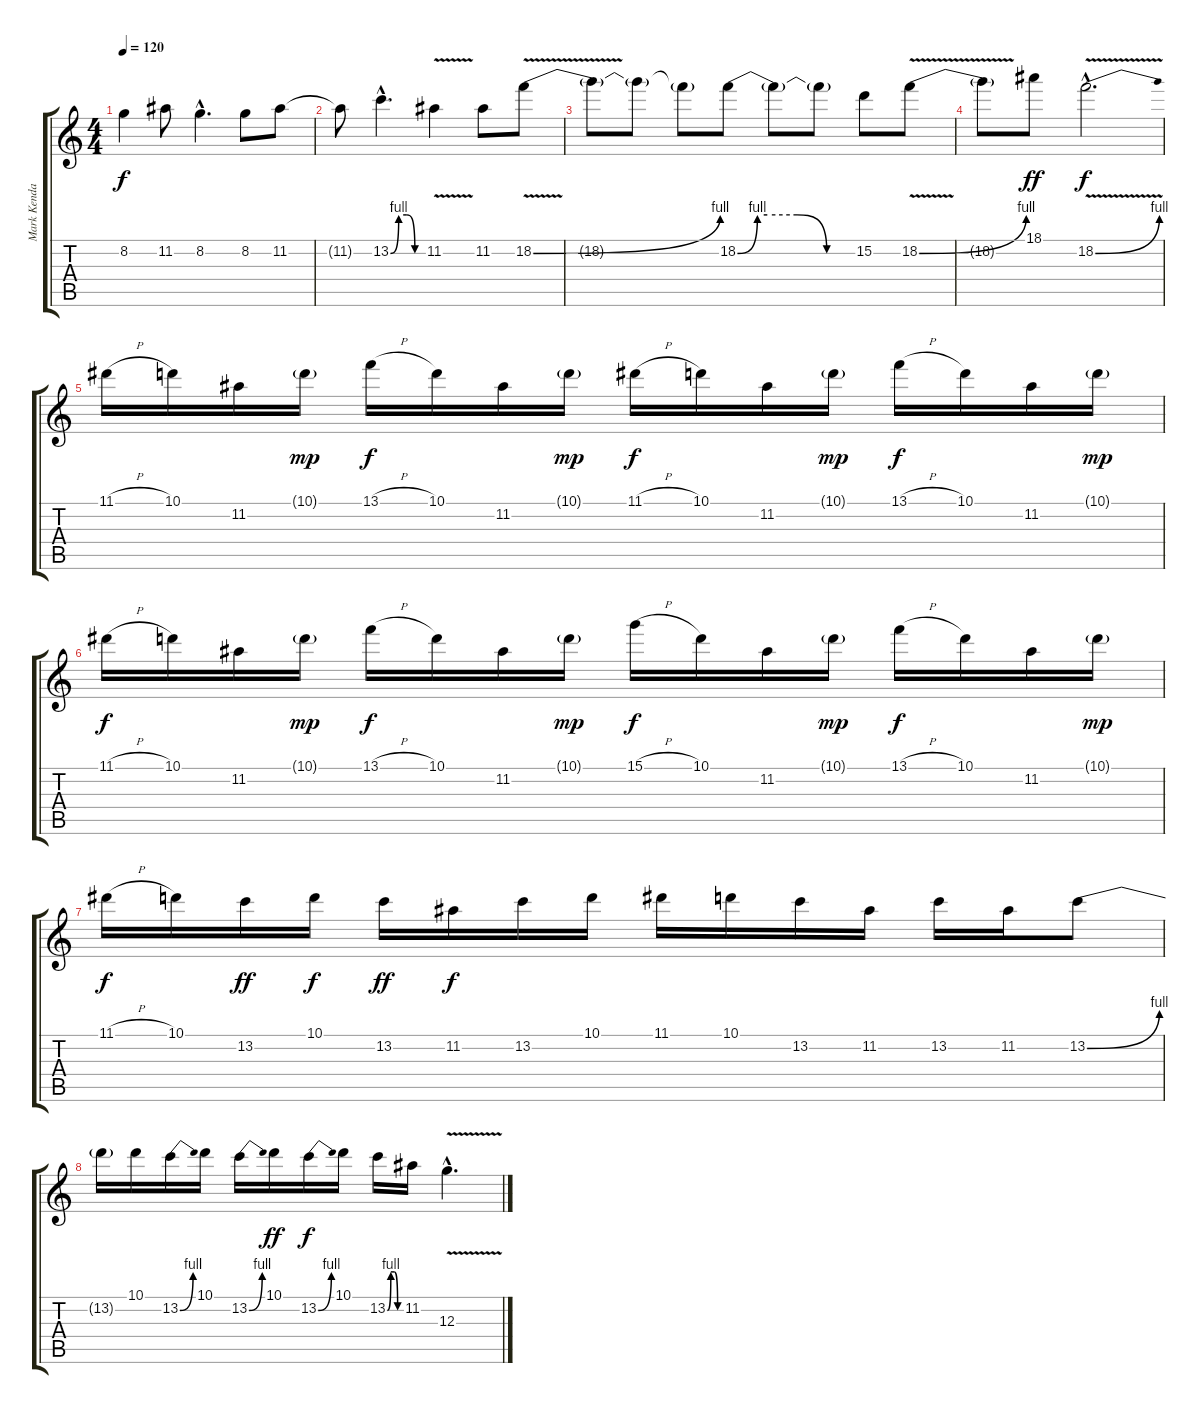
\track ("Mark Kendall" "Mark Kenda") {instrument distortionguitar}
\staff {score tabs}
\tuning (E4 B3 G3 D3 A2 E2) {hide}
\ts (4 4)
\tempo 120
\clef g2
\ks c
8.2.4{dy f} 11.2.8 8.2{hac}.4{d} 8.2.8 11.2.8 |
11.2{t}.8 13.2{be (custom 0 0 15 4 30 4 45 0 60 0) hac}.4{d} 11.2{v}.4 11.2.8 18.2{be (bend 0 0 60 4) v}.8 |
18.2{t}.8 18.2{t}.8 18.2{t}.8 18.2{be (custom 0 0 10 4 15 4 30 4 45 0 60 0)}.8 18.2{t}.8 18.2{t}.8 15.2.8 18.2{be (bend 0 0 60 4) v}.8 |
18.2{t}.8 18.1.8{dy ff} 18.2{be (bend 0 0 60 4) v hac}.2{d dy f} |
11.1{h}.16 10.1.16 11.2.16 10.1{g}.16{dy mp} 13.1{h}.16{dy f} 10.1.16 11.2.16 10.1{g}.16{dy mp} 11.1{h}.16{dy f} 10.1.16 11.2.16 10.1{g}.16{dy mp} 13.1{h}.16{dy f} 10.1.16 11.2.16 10.1{g}.16{dy mp} |
11.1{h}.16{dy f} 10.1.16 11.2.16 10.1{g}.16{dy mp} 13.1{h}.16{dy f} 10.1.16 11.2.16 10.1{g}.16{dy mp} 15.1{h}.16{dy f} 10.1.16 11.2.16 10.1{g}.16{dy mp} 13.1{h}.16{dy f} 10.1.16 11.2.16 10.1{g}.16{dy mp} |
11.1{h}.16{dy f} 10.1.16 13.2.16{dy ff} 10.1.16{dy f} 13.2.16{dy ff} 11.2.16{dy f} 13.2.16 10.1.16 11.1.16 10.1.16 13.2.16 11.2.16 13.2.16 11.2.16 13.2{be (bend 0 0 60 4)}.8 |
13.2{t}.16 10.1.16 13.2{be (bend 0 0 60 4)}.16 10.1.16 13.2{be (bend 0 0 60 4)}.16 10.1.16{dy ff} 13.2{be (bend 0 0 60 4)}.16{dy f} 10.1.16 13.2{be (custom 0 0 15 4 30 4 45 0 60 0)}.16 11.2.16 12.3{v hac}.4{d}
